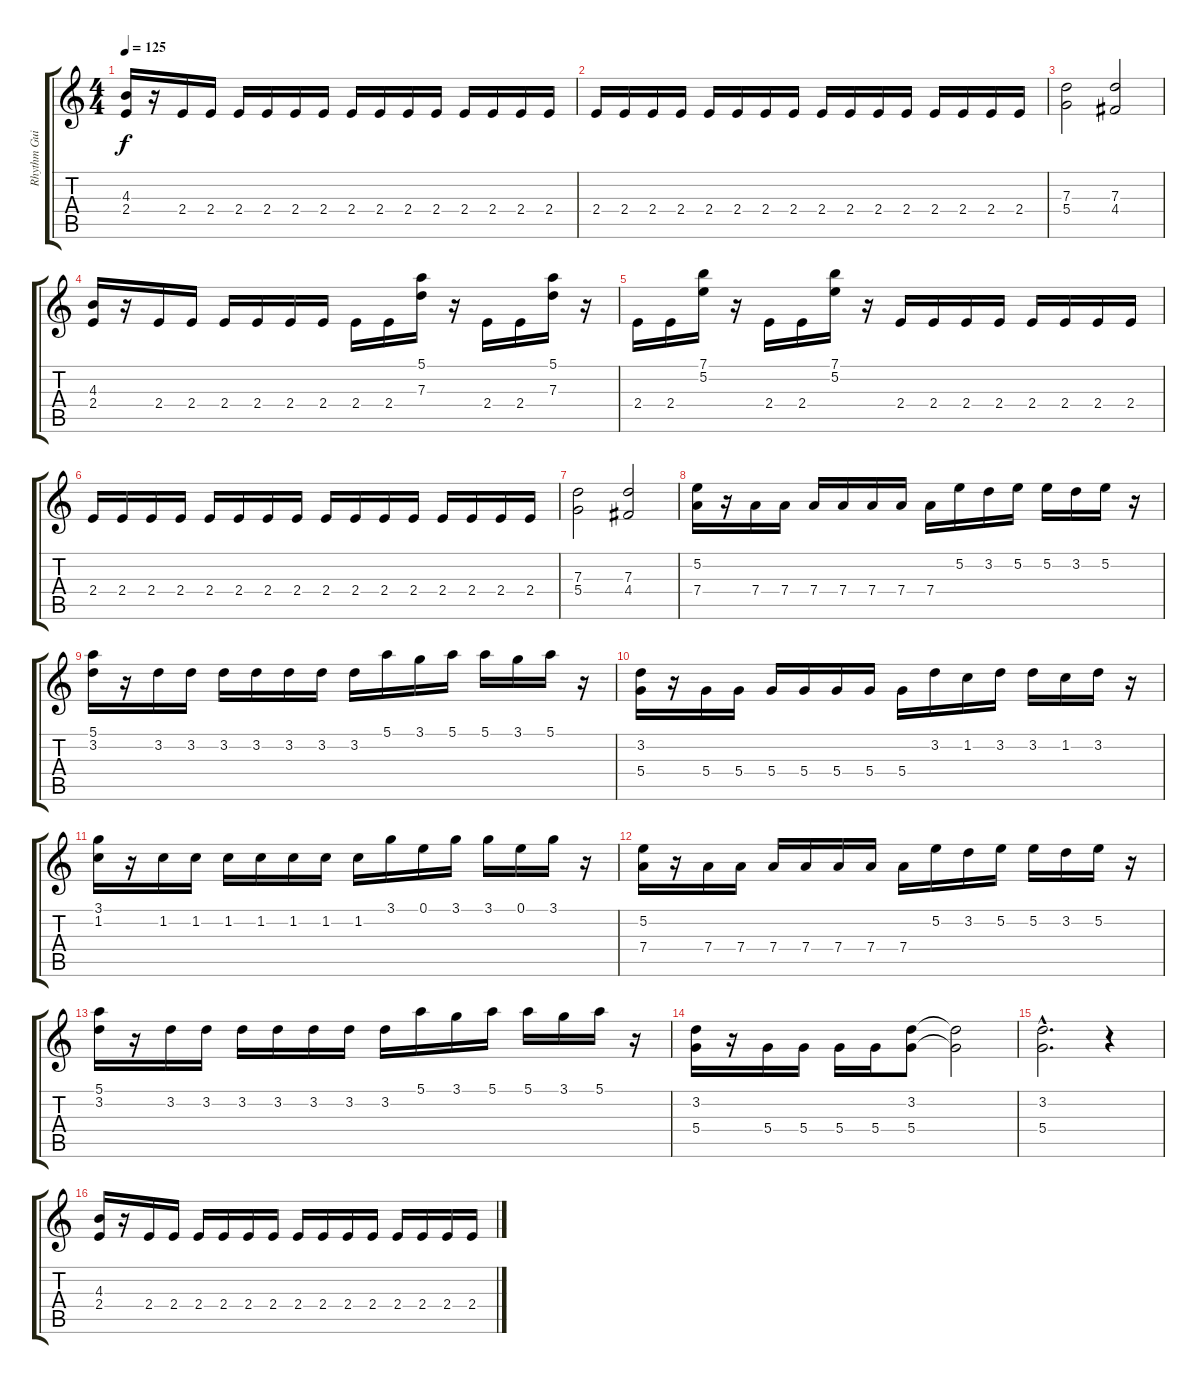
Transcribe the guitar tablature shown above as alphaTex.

\track ("Rhythm Guitar" "Rhythm Gui") {instrument distortionguitar}
\staff {score tabs}
\tuning (E4 B3 G3 D3 A2 E2) {hide}
\ts (4 4)
\tempo 125
\clef g2
\ks c
(4.3 2.4).16{dy f} r.16 2.4.16 2.4.16 2.4.16 2.4.16 2.4.16 2.4.16 2.4.16 2.4.16 2.4.16 2.4.16 2.4.16 2.4.16 2.4.16 2.4.16 |
2.4.16 2.4.16 2.4.16 2.4.16 2.4.16 2.4.16 2.4.16 2.4.16 2.4.16 2.4.16 2.4.16 2.4.16 2.4.16 2.4.16 2.4.16 2.4.16 |
(7.3 5.4).2 (7.3 4.4).2 |
(4.3 2.4).16 r.16 2.4.16 2.4.16 2.4.16 2.4.16 2.4.16 2.4.16 2.4.16 2.4.16 (5.1 7.3).16 r.16 2.4.16 2.4.16 (5.1 7.3).16 r.16 |
2.4.16 2.4.16 (7.1 5.2).16 r.16 2.4.16 2.4.16 (7.1 5.2).16 r.16 2.4.16 2.4.16 2.4.16 2.4.16 2.4.16 2.4.16 2.4.16 2.4.16 |
2.4.16 2.4.16 2.4.16 2.4.16 2.4.16 2.4.16 2.4.16 2.4.16 2.4.16 2.4.16 2.4.16 2.4.16 2.4.16 2.4.16 2.4.16 2.4.16 |
(7.3 5.4).2 (7.3 4.4).2 |
(5.2 7.4).16 r.16 7.4.16 7.4.16 7.4.16 7.4.16 7.4.16 7.4.16 7.4.16 5.2.16 3.2.16 5.2.16 5.2.16 3.2.16 5.2.16 r.16 |
(5.1 3.2).16 r.16 3.2.16 3.2.16 3.2.16 3.2.16 3.2.16 3.2.16 3.2.16 5.1.16 3.1.16 5.1.16 5.1.16 3.1.16 5.1.16 r.16 |
(3.2 5.4).16 r.16 5.4.16 5.4.16 5.4.16 5.4.16 5.4.16 5.4.16 5.4.16 3.2.16 1.2.16 3.2.16 3.2.16 1.2.16 3.2.16 r.16 |
(3.1 1.2).16 r.16 1.2.16 1.2.16 1.2.16 1.2.16 1.2.16 1.2.16 1.2.16 3.1.16 0.1.16 3.1.16 3.1.16 0.1.16 3.1.16 r.16 |
(5.2 7.4).16 r.16 7.4.16 7.4.16 7.4.16 7.4.16 7.4.16 7.4.16 7.4.16 5.2.16 3.2.16 5.2.16 5.2.16 3.2.16 5.2.16 r.16 |
(5.1 3.2).16 r.16 3.2.16 3.2.16 3.2.16 3.2.16 3.2.16 3.2.16 3.2.16 5.1.16 3.1.16 5.1.16 5.1.16 3.1.16 5.1.16 r.16 |
(3.2 5.4).16 r.16 5.4.16 5.4.16 5.4.16 5.4.16 (3.2 5.4).8 (3.2{t} 5.4{t}).2 |
(3.2{hac} 5.4{hac}).2{d} r.4 |
(4.3 2.4).16 r.16 2.4.16 2.4.16 2.4.16 2.4.16 2.4.16 2.4.16 2.4.16 2.4.16 2.4.16 2.4.16 2.4.16 2.4.16 2.4.16 2.4.16
